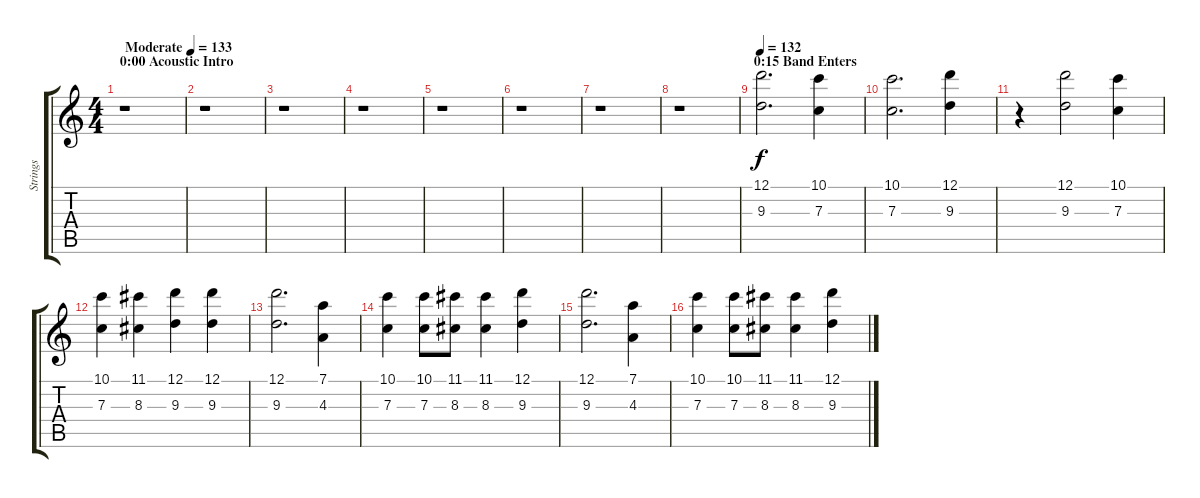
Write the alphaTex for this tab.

\track ("Strings" "Strings") {instrument stringensemble1}
\staff {score tabs}
\tuning (D5 A4 F4 C4 G3 D3) {hide}
\ts (4 4)
\section ("" "0:00 Acoustic Intro")
\tempo (133 "Moderate")
\clef g2
\ks c
r.1{dy f instrument stringensemble1} |
r.1 |
r.1 |
r.1 |
r.1 |
r.1 |
r.1 |
r.1 |
\section ("" "0:15 Band Enters")
\tempo 132
(12.1 9.3).2{d} (10.1 7.3).4 |
(10.1 7.3).2{d} (12.1 9.3).4 |
r.4 (12.1 9.3).2 (10.1 7.3).4 |
(10.1 7.3).4 (11.1 8.3).4 (12.1 9.3).4 (12.1 9.3).4 |
(12.1 9.3).2{d} (7.1 4.3).4 |
(10.1 7.3).4 (10.1 7.3).8 (11.1 8.3).8 (11.1 8.3).4 (12.1 9.3).4 |
(12.1 9.3).2{d} (7.1 4.3).4 |
(10.1 7.3).4 (10.1 7.3).8 (11.1 8.3).8 (11.1 8.3).4 (12.1 9.3).4
